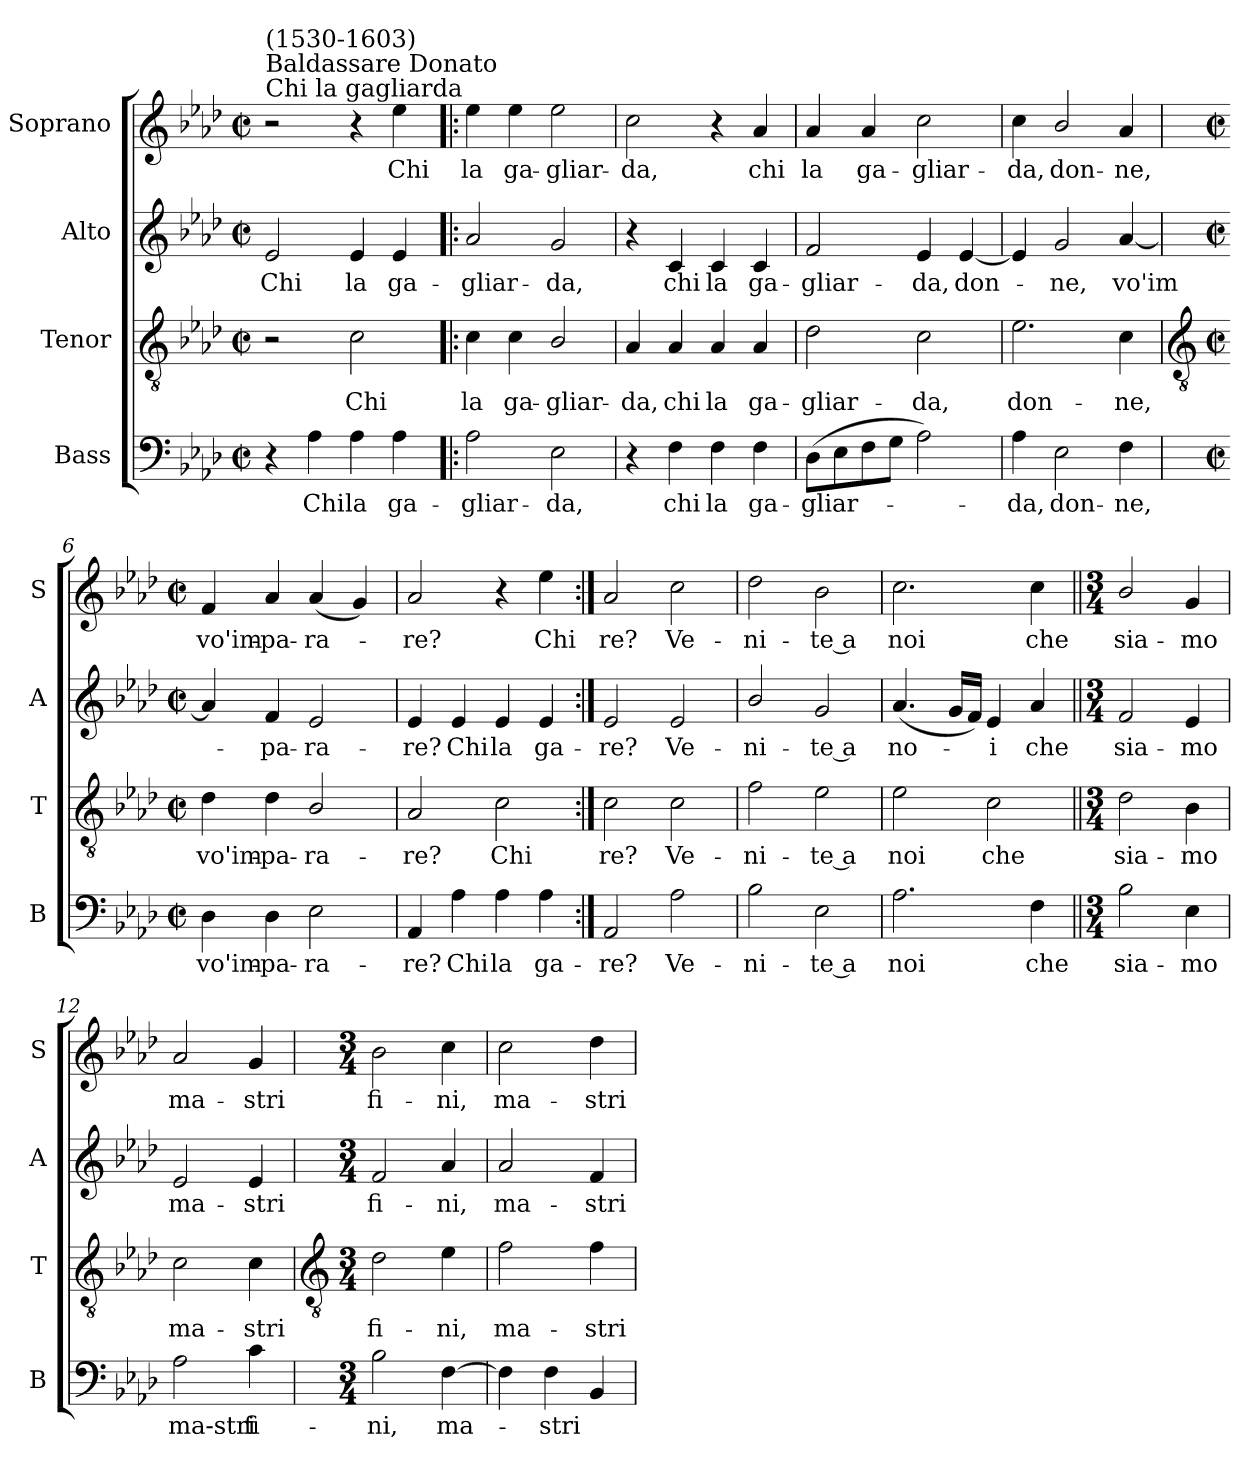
**kern	**text	**kern	**text	**kern	**text	**kern	**text
*part4	*part4	*part3	*part3	*part2	*part2	*part1	*part1
*staff4	*staff4	*staff3	*staff3	*staff2	*staff2	*staff1	*staff1
*I"Bass	*	*I"Tenor	*	*I"Alto	*	*I"Soprano	*
*I'B	*	*I'T	*	*I'A	*	*I'S	*
*clefF4	*	*clefGv2	*	*clefG2	*	*clefG2	*
*k[b-e-a-d-]	*	*k[b-e-a-d-]	*	*k[b-e-a-d-]	*	*k[b-e-a-d-]	*
*A-:	*	*A-:	*	*A-:	*	*A-:	*
*M2/2	*	*M2/2	*	*M2/2	*	*M2/2	*
*met(c|)	*	*met(c|)	*	*met(c|)	*	*met(c|)	*
=1	=1	=1	=1	=1	=1	=1	=1
!	!	!	!	!	!	!LO:TX:a:t=Chi la gagliarda	!
!	!	!	!	!	!	!LO:TX:a:t=Baldassare Donato	!
!	!	!	!	!	!	!LO:TX:a:t=(1530-1603)	!
!	!	!	!	!	!LO:LY:b	!	!
4r	.	2r	.	2e-/	Chi	2r	.
!	!LO:LY:b	!	!	!	!	!	!
4A-\	Chi	.	.	.	.	.	.
!	!LO:LY:b	!	!LO:LY:b	!	!LO:LY:b	!	!
4A-\	la	2c\	Chi	4e-/	la	4r	.
!	!LO:LY:b	!	!	!	!LO:LY:b	!	!LO:LY:b
4A-\	ga-	.	.	4e-/	ga-	4ee-\	Chi
=2!|:	=2!|:	=2!|:	=2!|:	=2!|:	=2!|:	=2!|:	=2!|:
!	!LO:LY:b	!	!LO:LY:b	!	!LO:LY:b	!	!LO:LY:b
2A-\	-gliar-	4c\	la	2a-/	-gliar-	4ee-\	la
!	!	!	!LO:LY:b	!	!	!	!LO:LY:b
.	.	4c\	ga-	.	.	4ee-\	ga-
!	!LO:LY:b	!	!LO:LY:b	!	!LO:LY:b	!	!LO:LY:b
2E-\	-da,	2B-/	-gliar-	2g/	-da,	2ee-\	-gliar-
=3	=3	=3	=3	=3	=3	=3	=3
!	!	!	!LO:LY:b	!	!	!	!LO:LY:b
4r	.	4A-/	-da,	4r	.	2cc\	-da,
!	!LO:LY:b	!	!LO:LY:b	!	!LO:LY:b	!	!
4F\	chi	4A-/	chi	4c/	chi	.	.
!	!LO:LY:b	!	!LO:LY:b	!	!LO:LY:b	!	!
4F\	la	4A-/	la	4c/	la	4r	.
!	!LO:LY:b	!	!LO:LY:b	!	!LO:LY:b	!	!LO:LY:b
4F\	ga-	4A-/	ga-	4c/	ga-	4a-/	chi
=4	=4	=4	=4	=4	=4	=4	=4
!	!LO:LY:b	!	!LO:LY:b	!	!LO:LY:b	!	!LO:LY:b
(>8D-\L	-gliar-	2d-\	-gliar-	2f/	-gliar-	4a-/	la
8E-\	.	.	.	.	.	.	.
!	!	!	!	!	!	!	!LO:LY:b
8F\	.	.	.	.	.	4a-/	ga-
8G\J	.	.	.	.	.	.	.
!	!	!	!LO:LY:b	!	!LO:LY:b	!	!LO:LY:b
2A-\)	.	2c\	-da,	4e-/	-da,	2cc\	-gliar-
!	!	!	!	!	!LO:LY:b	!	!
.	.	.	.	[4e-/	don-	.	.
=5	=5	=5	=5	=5	=5	=5	=5
!	!LO:LY:b	!	!LO:LY:b	!	!	!	!LO:LY:b
4A-\	da,	2.e-\	don-	4e-/]	.	4cc\	-da,
!	!LO:LY:b	!	!	!	!LO:LY:b	!	!LO:LY:b
2E-\	don-	.	.	2g/	ne,	2b-/	don-
!	!LO:LY:b	!	!LO:LY:b	!	!LO:LY:b	!	!LO:LY:b
4F\	-ne,	4c\	-ne,	[4a-/	vo'im-	4a-/	-ne,
!!LO:LB:g=z
=6	=6	=6	=6	=6	=6	=6	=6
*	*	*clefGv2	*	*	*	*	*
*M2/2	*	*M2/2	*	*M2/2	*	*M2/2	*
*met(c|)	*	*met(c|)	*	*met(c|)	*	*met(c|)	*
!	!LO:LY:b	!	!LO:LY:b	!	!	!	!LO:LY:b
4D-\	vo'im-	4d-\	vo'im-	4a-/]	.	4f/	vo'im-
!	!LO:LY:b	!	!LO:LY:b	!	!LO:LY:b	!	!LO:LY:b
4D-\	-pa-	4d-\	-pa-	4f/	pa-	4a-/	-pa-
!	!LO:LY:b	!	!LO:LY:b	!	!LO:LY:b	!	!LO:LY:b
2E-\	-ra-	2B-/	-ra-	2e-/	-ra-	(<4a-/	-ra-
.	.	.	.	.	.	4g/)	.
=7	=7	=7	=7	=7	=7	=7	=7
!	!LO:LY:b	!	!LO:LY:b	!	!LO:LY:b	!	!LO:LY:b
4AA-/	-re?	2A-/	-re?	4e-/	-re?	2a-/	re?
!	!LO:LY:b	!	!	!	!LO:LY:b	!	!
4A-\	Chi	.	.	4e-/	Chi	.	.
!	!LO:LY:b	!	!LO:LY:b	!	!LO:LY:b	!	!
4A-\	la	2c\	Chi	4e-/	la	4r	.
!	!LO:LY:b	!	!	!	!LO:LY:b	!	!LO:LY:b
4A-\	ga-	.	.	4e-/	ga-	4ee-\	Chi
=8:|!	=8:|!	=8:|!	=8:|!	=8:|!	=8:|!	=8:|!	=8:|!
!	!LO:LY:b	!	!LO:LY:b	!	!LO:LY:b	!	!LO:LY:b
2AA-/	re?	2c\	re?	2e-/	re?	2a-/	re?
!	!LO:LY:b	!	!LO:LY:b	!	!LO:LY:b	!	!LO:LY:b
2A-\	Ve-	2c\	Ve-	2e-/	Ve-	2cc\	Ve-
=9	=9	=9	=9	=9	=9	=9	=9
!	!LO:LY:b	!	!LO:LY:b	!	!LO:LY:b	!	!LO:LY:b
2B-\	-ni-	2f\	-ni-	2b-/	-ni-	2dd-\	-ni-
!	!LO:LY:b	!	!LO:LY:b	!	!LO:LY:b	!	!LO:LY:b
2E-\	-te a	2e-\	-te a	2g/	-te a	2b-\	-te a
=10	=10	=10	=10	=10	=10	=10	=10
!	!LO:LY:b	!	!LO:LY:b	!	!LO:LY:b	!	!LO:LY:b
2.A-\	noi	2e-\	noi	(<4.a-/	no-	2.cc\	noi
.	.	.	.	16g/LL	.	.	.
.	.	.	.	16f/JJ)	.	.	.
!	!	!	!LO:LY:b	!	!LO:LY:b	!	!
.	.	2c\	che	4e-/	i	.	.
!	!LO:LY:b	!	!	!	!LO:LY:b	!	!LO:LY:b
4F\	che	.	.	4a-/	che	4cc\	che
!!LO:PB:g=z
=11||	=11||	=11||	=11||	=11||	=11||	=11||	=11||
*M3/4	*	*M3/4	*	*M3/4	*	*M3/4	*
!	!LO:LY:b	!	!LO:LY:b	!	!LO:LY:b	!	!LO:LY:b
2B-\	sia-	2d-\	sia-	2f/	sia-	2b-/	sia-
!	!LO:LY:b	!	!LO:LY:b	!	!LO:LY:b	!	!LO:LY:b
4E-\	-mo	4B-\	-mo	4e-/	-mo	4g/	-mo
=12	=12	=12	=12	=12	=12	=12	=12
!	!LO:LY:b	!	!LO:LY:b	!	!LO:LY:b	!	!LO:LY:b
2A-\	ma-stri	2c\	ma-	2e-/	ma-	2a-/	ma-
!	!LO:LY:b	!	!LO:LY:b	!	!LO:LY:b	!	!LO:LY:b
4c\	fi-	4c\	-stri	4e-/	-stri	4g/	-stri
=13	=13	=13	=13	=13	=13	=13	=13
*	*	*clefGv2	*	*	*	*	*
*M3/4	*	*M3/4	*	*M3/4	*	*M3/4	*
!	!LO:LY:b	!	!LO:LY:b	!	!LO:LY:b	!	!LO:LY:b
2B-\	-ni,	2d-\	fi-	2f/	fi-	2b-\	fi-
!	!LO:LY:b	!	!LO:LY:b	!	!LO:LY:b	!	!LO:LY:b
[4F\	ma-	4e-\	-ni,	4a-/	-ni,	4cc\	-ni,
=14	=14	=14	=14	=14	=14	=14	=14
!	!	!	!LO:LY:b	!	!LO:LY:b	!	!LO:LY:b
4F\]	.	2f\	ma-	2a-/	ma-	2cc\	ma-
!	!LO:LY:b	!	!	!	!	!	!
4F\	stri	.	.	.	.	.	.
!	!	!	!LO:LY:b	!	!LO:LY:b	!	!LO:LY:b
4BB-/	.	4f\	-stri	4f/	-stri	4dd-\	-stri
=	=	=	=	=	=	=	=
*-	*-	*-	*-	*-	*-	*-	*-
